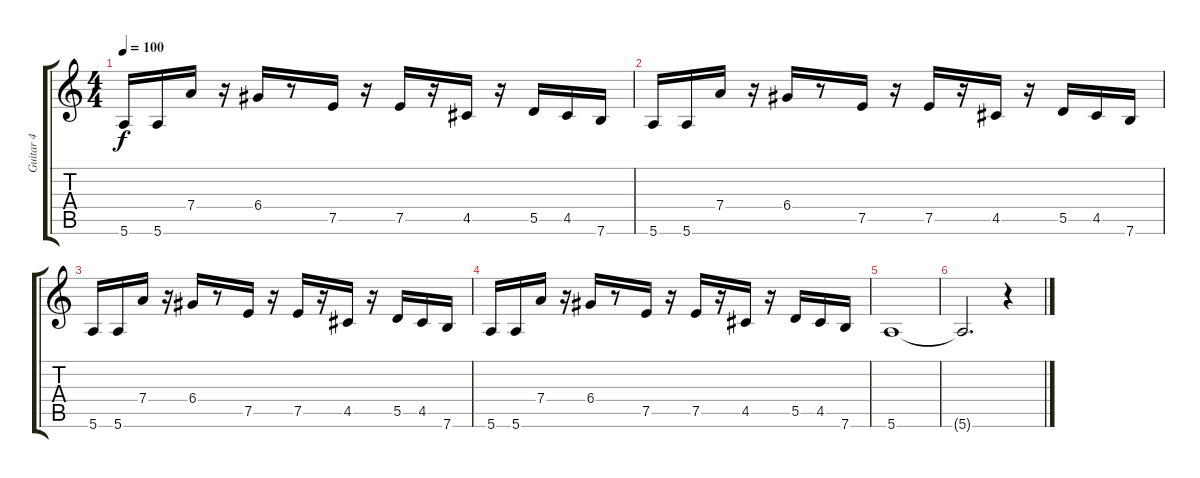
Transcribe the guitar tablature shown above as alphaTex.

\track ("Guitar 4" "Guitar 4") {instrument distortionguitar}
\staff {score tabs}
\tuning (E4 B3 G3 D3 A2 E2) {hide}
\ts (4 4)
\tempo 100
\clef g2
\ks c
5.6.16{dy f} 5.6.16 7.4.16 r.16 6.4.16 r.8 7.5.16 r.16 7.5.16 r.16 4.5.16 r.16 5.5.16 4.5.16 7.6.16 |
5.6.16 5.6.16 7.4.16 r.16 6.4.16 r.8 7.5.16 r.16 7.5.16 r.16 4.5.16 r.16 5.5.16 4.5.16 7.6.16 |
5.6.16 5.6.16 7.4.16 r.16 6.4.16 r.8 7.5.16 r.16 7.5.16 r.16 4.5.16 r.16 5.5.16 4.5.16 7.6.16 |
5.6.16 5.6.16 7.4.16 r.16 6.4.16 r.8 7.5.16 r.16 7.5.16 r.16 4.5.16 r.16 5.5.16 4.5.16 7.6.16 |
5.6.1 |
5.6{t}.2{d} r.4
